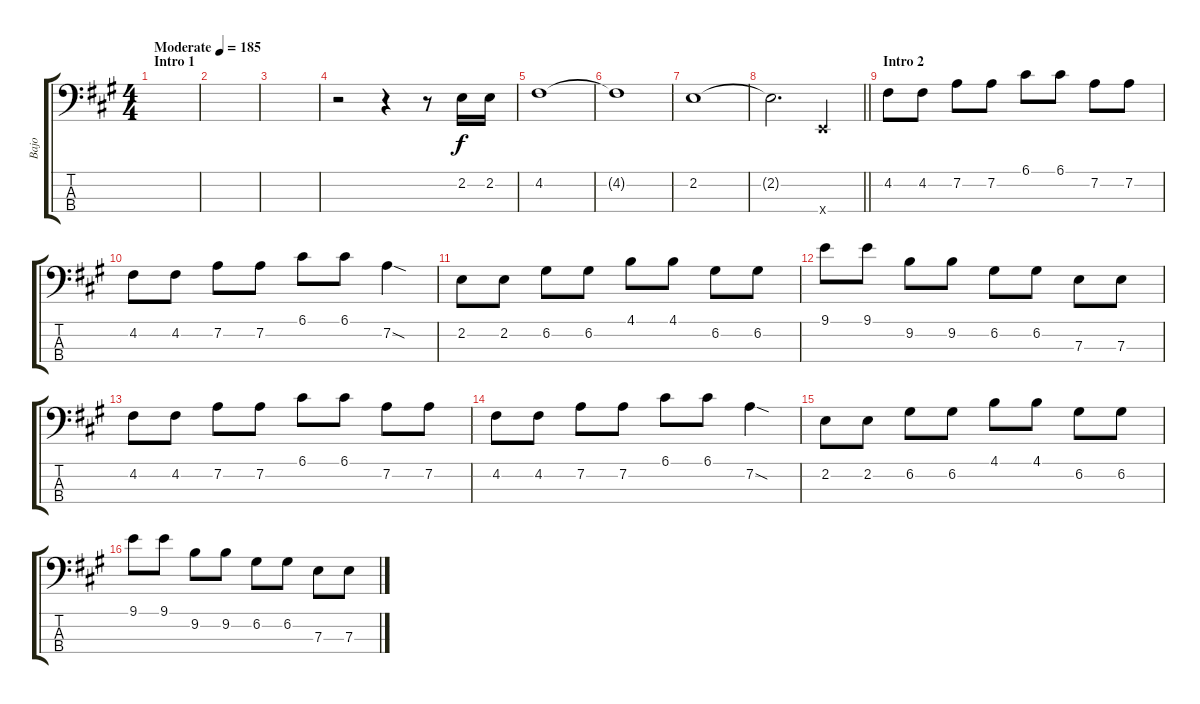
\track ("Bajo" "Bajo") {instrument electricbassfinger}
\staff {score tabs}
\tuning (G2 D2 A1 E1) {hide}
\ts (4 4)
\section ("" "Intro 1")
\tempo (185 "Moderate")
\clef f4
\ks a
|
|
|
r.2 r.4 r.8 2.2.16 2.2.16 |
4.2.1 |
4.2{t}.1 |
2.2.1 |
\barLineRight lightlight
2.2{t}.2{d} 0.4{x}.4 |
\section ("" "Intro 2")
4.2.8 4.2.8 7.2.8 7.2.8 6.1.8 6.1.8 7.2.8 7.2.8 |
4.2.8 4.2.8 7.2.8 7.2.8 6.1.8 6.1.8 7.2{sod}.4 |
2.2.8 2.2.8 6.2.8 6.2.8 4.1.8 4.1.8 6.2.8 6.2.8 |
9.1.8 9.1.8 9.2.8 9.2.8 6.2.8 6.2.8 7.3.8 7.3.8 |
4.2.8 4.2.8 7.2.8 7.2.8 6.1.8 6.1.8 7.2.8 7.2.8 |
4.2.8 4.2.8 7.2.8 7.2.8 6.1.8 6.1.8 7.2{sod}.4 |
2.2.8 2.2.8 6.2.8 6.2.8 4.1.8 4.1.8 6.2.8 6.2.8 |
9.1.8 9.1.8 9.2.8 9.2.8 6.2.8 6.2.8 7.3.8 7.3.8
